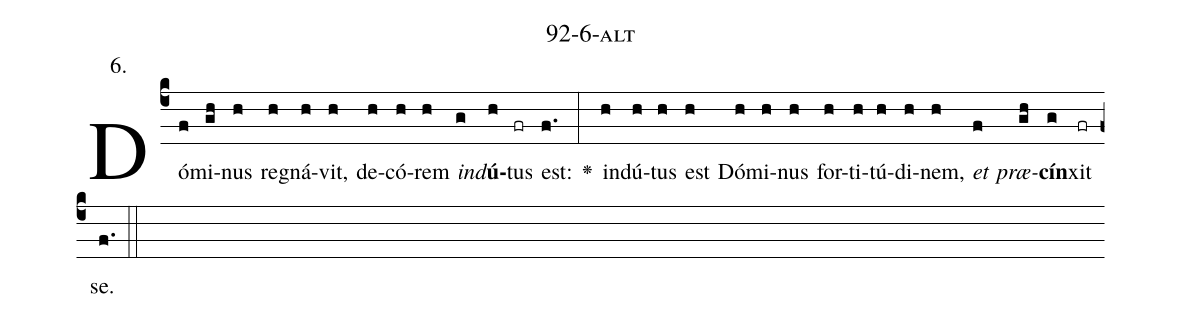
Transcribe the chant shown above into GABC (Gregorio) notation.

name: 92-6-alt;
annotation: 6.;
%%
(c4)Dó(f)mi(gh)nus(h) re(h)gná(h)vit,(h) de(h)có(h)rem(h) <i>ind</i>(g)<b>ú</b>(h)tus(fr) est:(f.) <v>\greheightstar</v>(:) ind(h)ú(h)tus(h) est(h) Dó(h)mi(h)nus(h) for(h)ti(h)tú(h)di(h)nem,(h) <i>et</i>(f) <i>præ</i>(gh)<b>cín</b>(g)xit(fr) se.(f.) (::)


%E(h) u(h) o(f) u(gh) a(g) e.(f.) (::)
